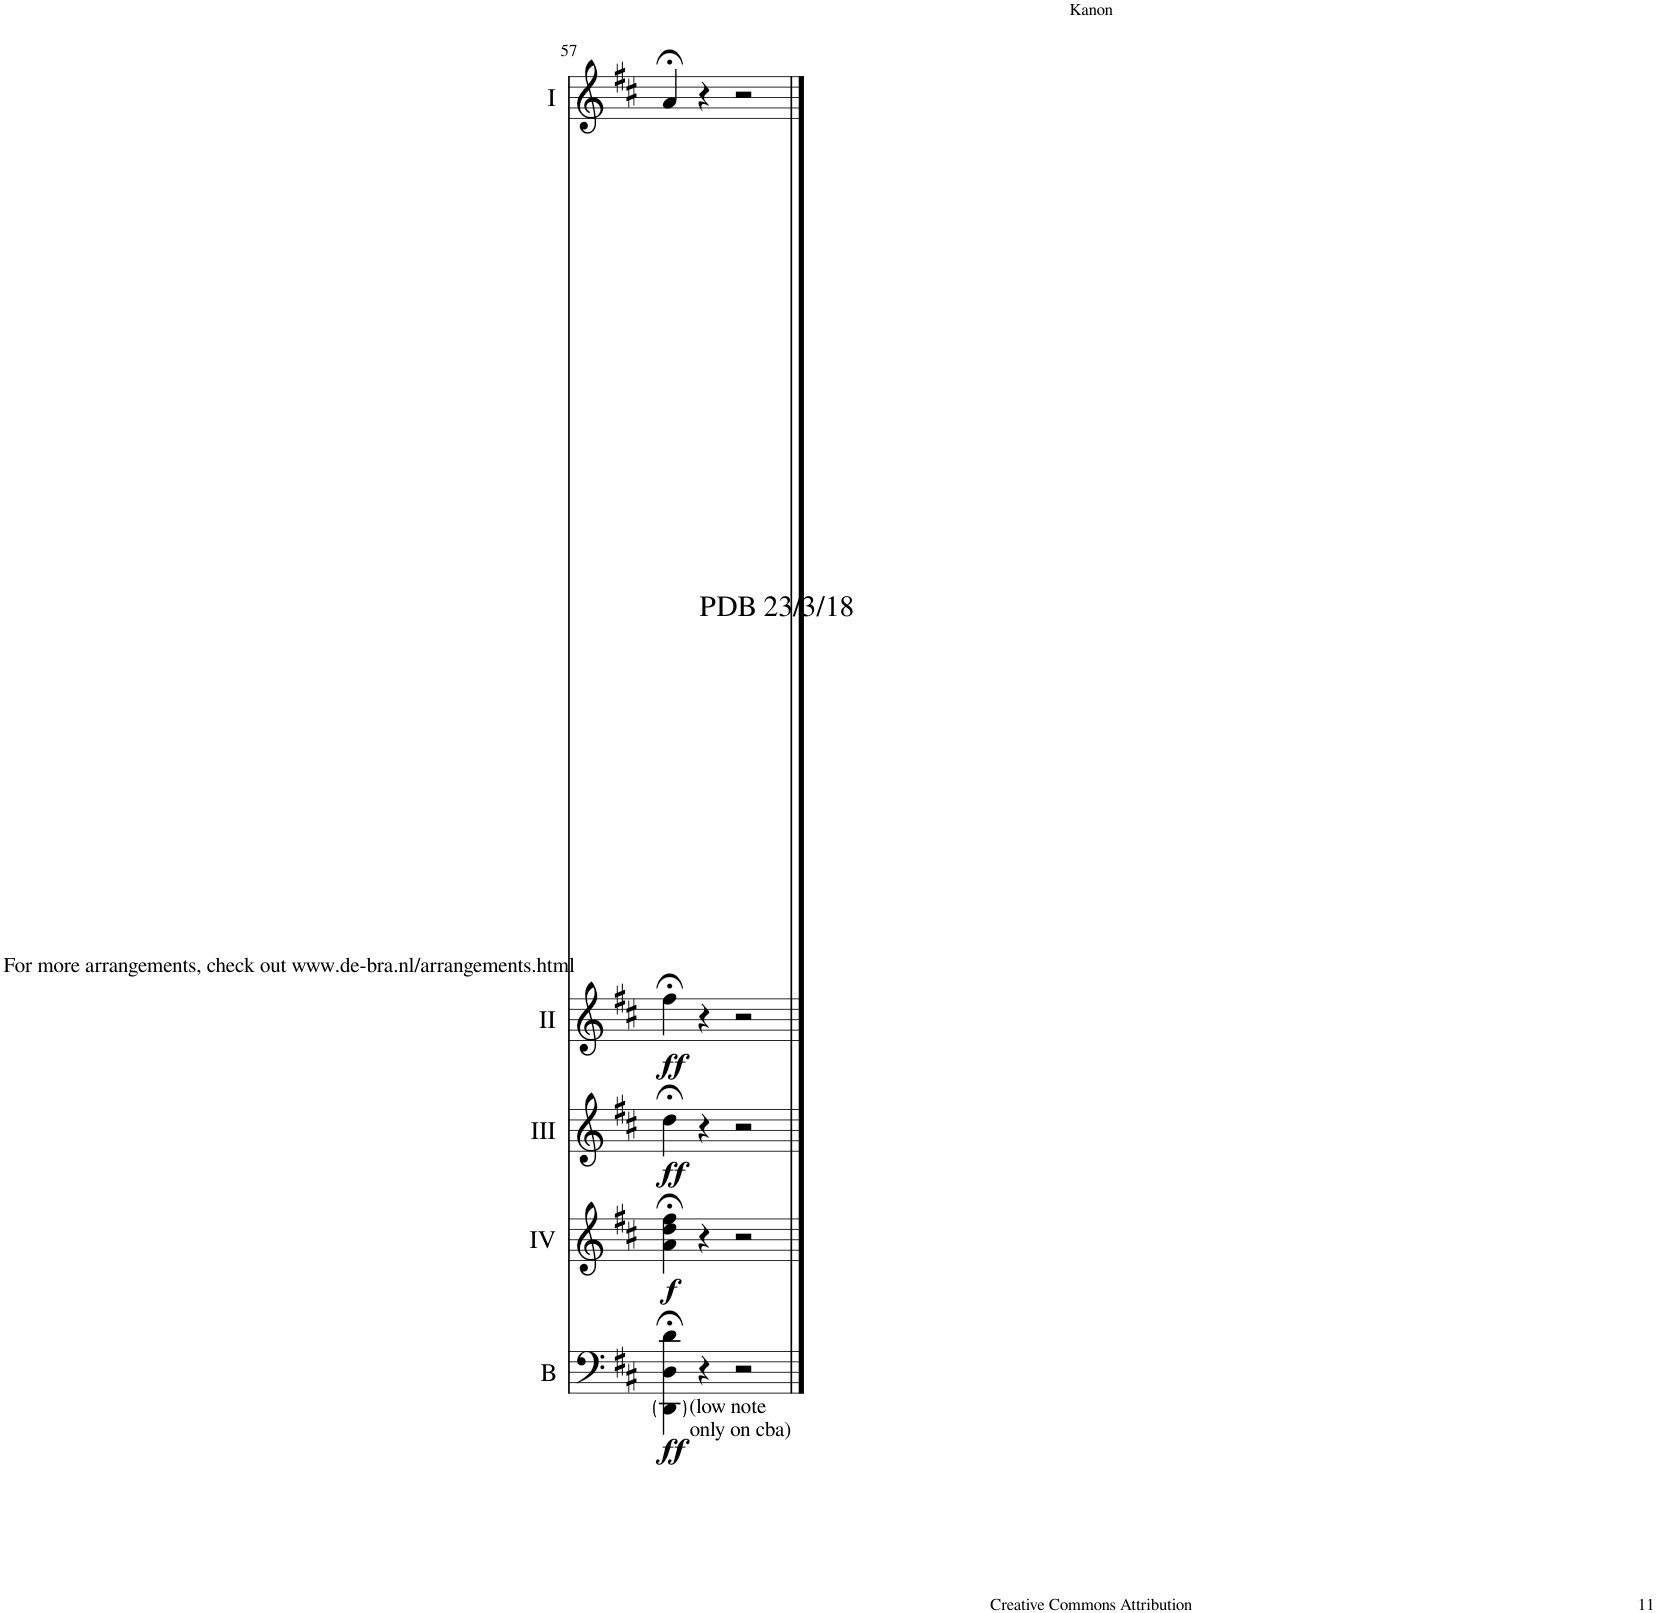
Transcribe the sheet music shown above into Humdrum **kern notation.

**kern	**dynam	**kern	**dynam	**kern	**dynam	**kern	**dynam	**kern
*part5	*part5	*part4	*part4	*part3	*part3	*part2	*part2	*part1
*staff5	*staff5	*staff4	*staff4	*staff3	*staff3	*staff2	*staff2	*staff1
*I"Basson	*	*I"Acc. 4	*	*I"Acc. 3	*	*I"Acc. 2	*	*I"Acc. 1
*I'B	*	*	*	*	*	*	*	*
!!LO:PB:g=z
*clefF4	*	*clefG2	*	*clefG2	*	*clefG2	*	*clefG2
*Trd7c12	*	*Trd7c12	*	*	*	*	*	*
*k[f#c#]	*	*k[f#c#]	*	*k[f#c#]	*	*k[f#c#]	*	*k[f#c#]
*M4/4	*	*M4/4	*	*M4/4	*	*M4/4	*	*M4/4
*met(c)	*	*met(c)	*	*met(c)	*	*met(c)	*	*met(c)
=57	=57	=57	=57	=57	=57	=57	=57	=57
!LO:TX:b:t=(low note	!	!	!	!	!	!	!	!
!LO:TX:b:t=only on cba)	!	!	!	!	!	!	!	!
!	!LO:DY:b	!	!LO:DY:b	!	!LO:DY:b	!	!LO:DY:b	!
4DD\;< 4D\;< 4d\;<	ff	4a\;< 4dd\;< 4ff#\;<	f	4dd;<\	ff	4ff#;<\	ff	4a;</
4r	.	4r	.	4r	.	4r	.	4r
!	!	!	!	!	!	!	!	!LO:TX:b:t=PDB 23/3/18
!	!	!	!	!	!	!	!	!LO:TX:b:t=For more arrangements, check out www.de-bra.nl/arrangements.html
2r	.	2r	.	2r	.	2r	.	2r
==	==	==	==	==	==	==	==	==
*-	*-	*-	*-	*-	*-	*-	*-	*-
